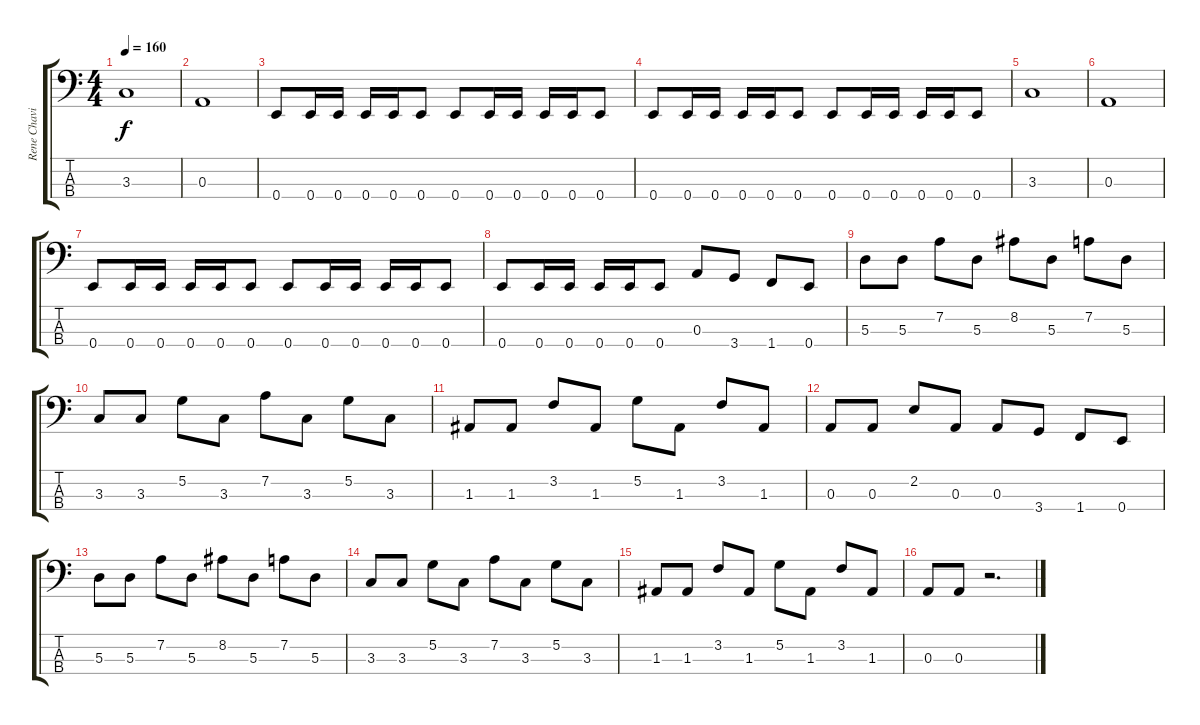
\track ("Rene Chavin" "Rene Chavi") {instrument electricbassfinger}
\staff {score tabs}
\tuning (G2 D2 A1 E1) {hide}
\ts (4 4)
\tempo 160
\clef f4
\ks c
3.3.1{dy f} |
0.3.1 |
0.4.8 0.4.16 0.4.16 0.4.16 0.4.16 0.4.8 0.4.8 0.4.16 0.4.16 0.4.16 0.4.16 0.4.8 |
0.4.8 0.4.16 0.4.16 0.4.16 0.4.16 0.4.8 0.4.8 0.4.16 0.4.16 0.4.16 0.4.16 0.4.8 |
3.3.1 |
0.3.1 |
0.4.8 0.4.16 0.4.16 0.4.16 0.4.16 0.4.8 0.4.8 0.4.16 0.4.16 0.4.16 0.4.16 0.4.8 |
0.4.8 0.4.16 0.4.16 0.4.16 0.4.16 0.4.8 0.3.8 3.4.8 1.4.8 0.4.8 |
5.3.8 5.3.8 7.2.8 5.3.8 8.2.8 5.3.8 7.2.8 5.3.8 |
3.3.8 3.3.8 5.2.8 3.3.8 7.2.8 3.3.8 5.2.8 3.3.8 |
1.3.8 1.3.8 3.2.8 1.3.8 5.2.8 1.3.8 3.2.8 1.3.8 |
0.3.8 0.3.8 2.2.8 0.3.8 0.3.8 3.4.8 1.4.8 0.4.8 |
5.3.8 5.3.8 7.2.8 5.3.8 8.2.8 5.3.8 7.2.8 5.3.8 |
3.3.8 3.3.8 5.2.8 3.3.8 7.2.8 3.3.8 5.2.8 3.3.8 |
1.3.8 1.3.8 3.2.8 1.3.8 5.2.8 1.3.8 3.2.8 1.3.8 |
0.3.8 0.3.8 r.2{d}
